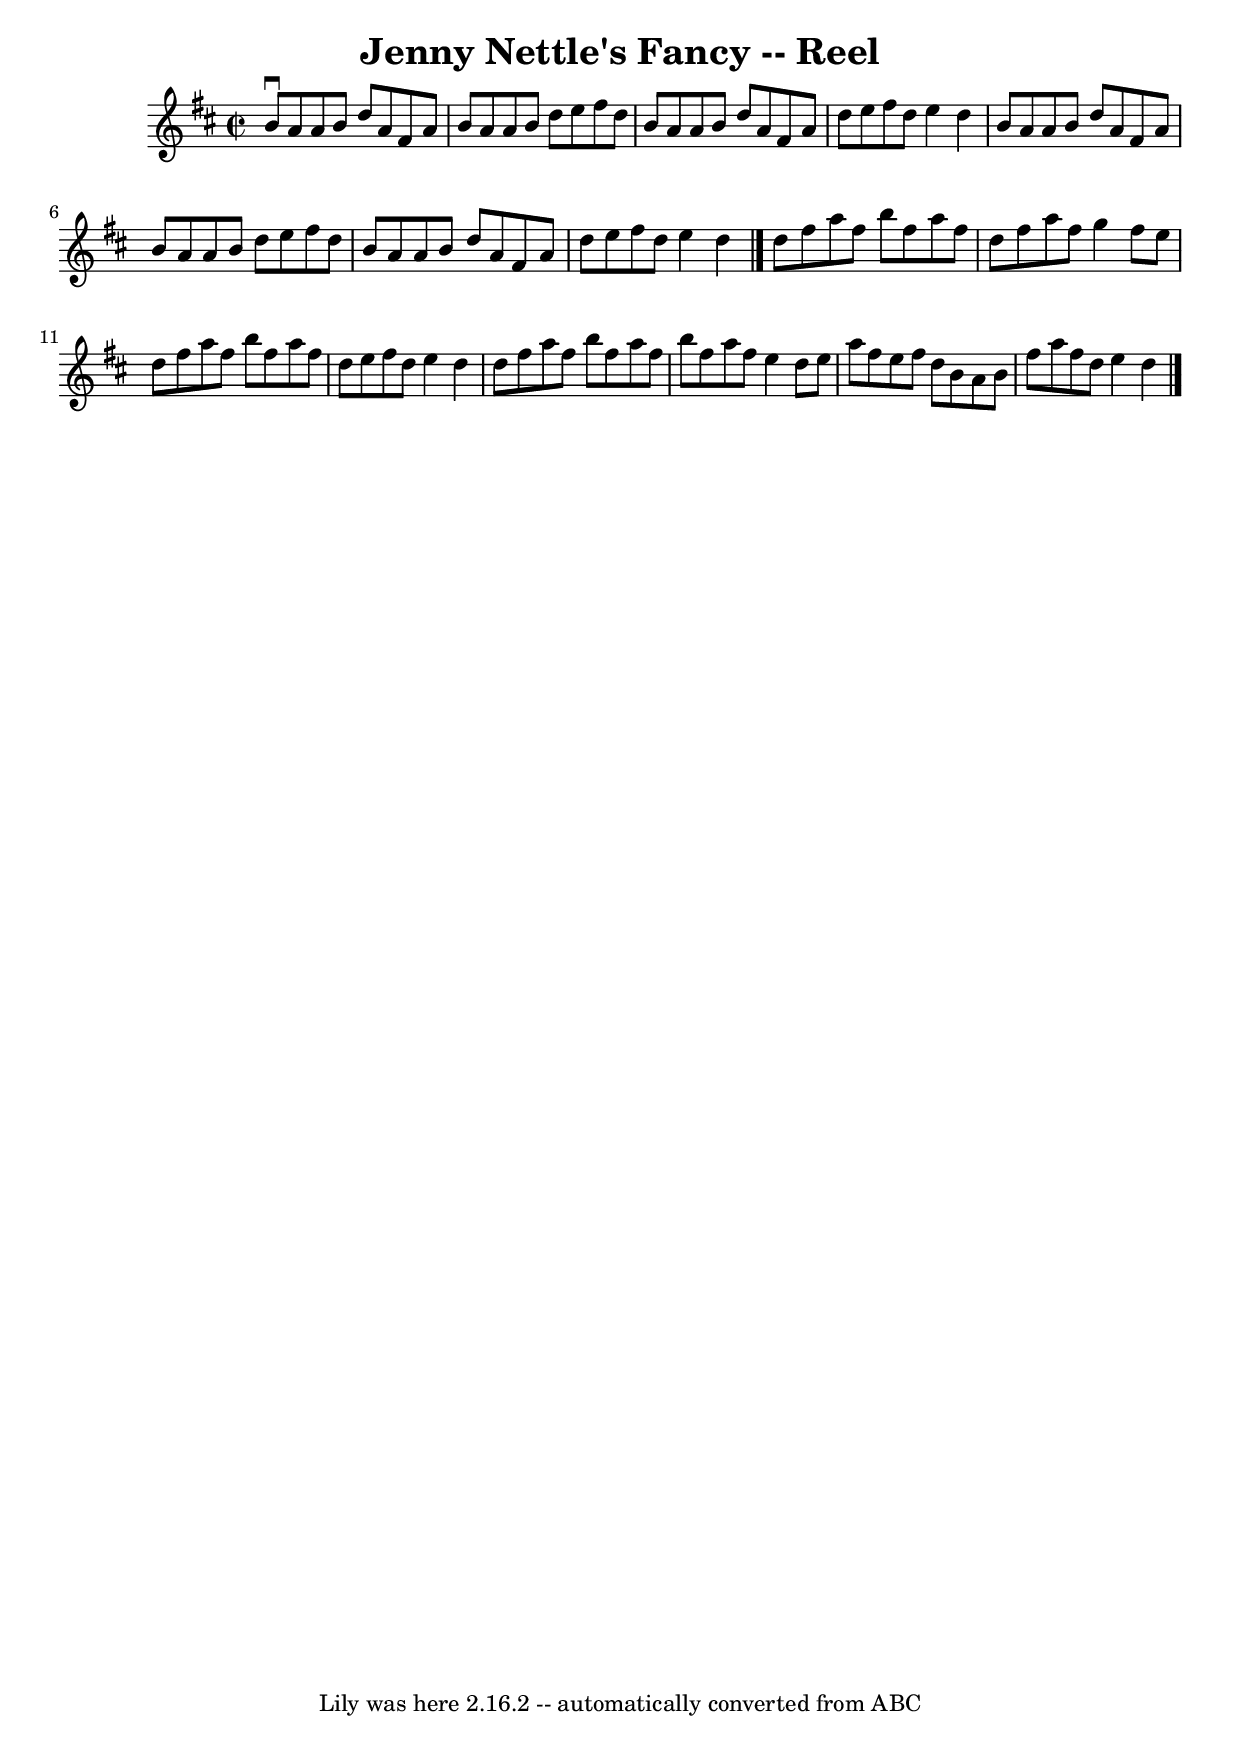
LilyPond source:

\version "2.7.40"
\include "Mammoth.ily"
\header {
	%% book = "Ryan's Mammoth Collection"
	crossRefNumber = "1"
	footnotes = "\\\\379"
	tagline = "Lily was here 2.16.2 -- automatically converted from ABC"
	title = "Jenny Nettle's Fancy -- Reel"
}
voicedefault =  {


\override Staff.TimeSignature #'style = #'C
 \time 2/2 \key d \major b'8^\downbow a'8 a'8 b'8 d''8 a'8    
fis'8 a'8    |
 b'8 a'8 a'8 b'8 d''8 e''8 fis''8   
 d''8    |
 b'8 a'8 a'8 b'8 d''8 a'8 fis'8 a'8    
|
 d''8 e''8 fis''8 d''8 e''4 d''4    |
 b'8   
 a'8 a'8 b'8 d''8 a'8 fis'8 a'8    |
 b'8 a'8    
a'8 b'8 d''8 e''8 fis''8 d''8    |
 b'8 a'8 a'8    
b'8 d''8 a'8 fis'8 a'8    |
 d''8 e''8 fis''8 d''8 
 e''4 d''4    \bar "|." d''8 fis''8 a''8 fis''8 b''8    
fis''8 a''8 fis''8    |
 d''8 fis''8 a''8 fis''8 g''4 
 fis''8 e''8    |
 d''8 fis''8 a''8 fis''8 b''8    
fis''8 a''8 fis''8    |
 d''8 e''8 fis''8 d''8 e''4   
 d''4    |
 d''8 fis''8 a''8 fis''8 b''8 fis''8    
a''8 fis''8    |
 b''8 fis''8 a''8 fis''8 e''4 d''8   
 e''8    |
 a''8 fis''8 e''8 fis''8 d''8 b'8 a'8    
b'8    |
 fis''8 a''8 fis''8 d''8 e''4 d''4    \bar "|." 
  
}

\score{
    <<

	\context Staff="default"
	{
	    \voicedefault 
	}

    >>
	\layout {
	}
	\midi {}
}
